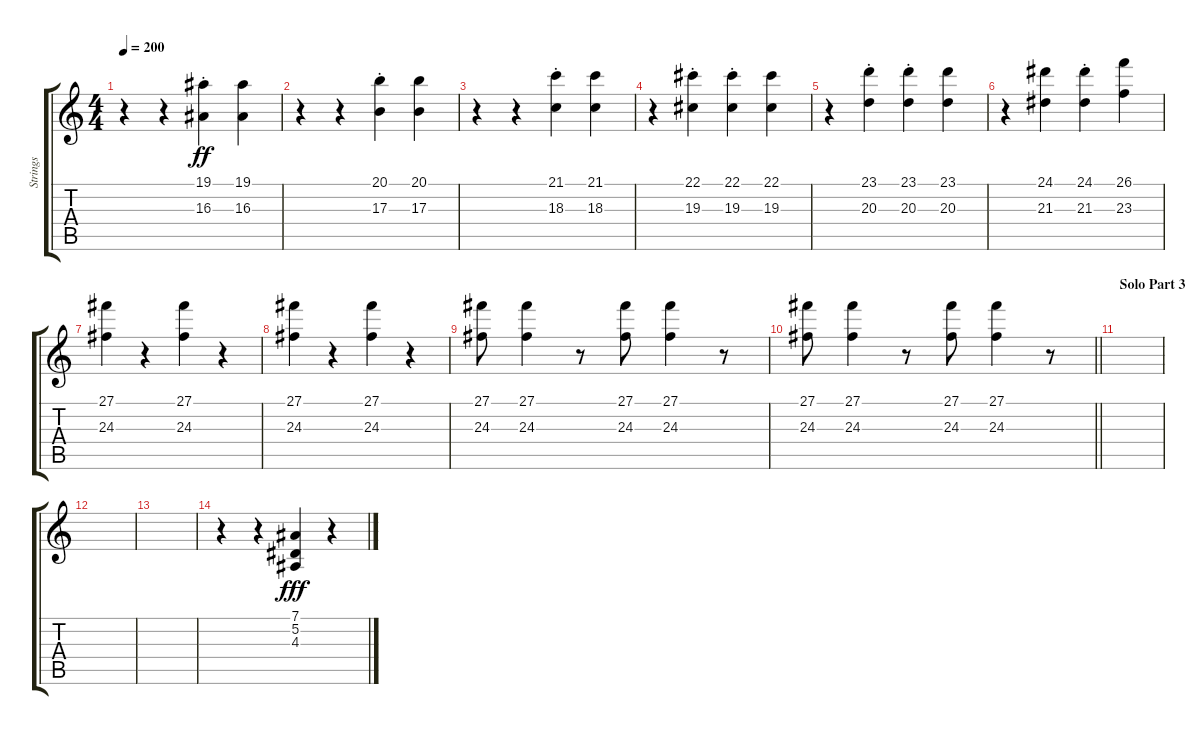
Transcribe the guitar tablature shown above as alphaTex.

\track ("Strings" "Strings") {instrument stringensemble1}
\staff {score tabs}
\tuning (Eb4 Bb3 Gb3 Db3 Ab2 Db2) {hide}
\ts (4 4)
\tempo 200
\clef g2
\ks c
r.4{dy ff} r.4 (19.1{st} 16.3{st}).4 (19.1 16.3).4 |
r.4 r.4 (20.1{st} 17.3{st}).4 (20.1 17.3).4 |
r.4 r.4 (21.1{st} 18.3{st}).4 (21.1 18.3).4 |
r.4 (22.1{st} 19.3{st}).4 (22.1{st} 19.3{st}).4 (22.1 19.3).4 |
r.4 (23.1{st} 20.3{st}).4 (23.1{st} 20.3{st}).4 (23.1 20.3).4 |
r.4 (24.1 21.3).4 (24.1{st} 21.3{st}).4 (26.1 23.3).4 |
(27.1 24.3).4 r.4 (27.1 24.3).4 r.4 |
(27.1 24.3).4 r.4 (27.1 24.3).4 r.4 |
(27.1 24.3).8 (27.1 24.3).4 r.8 (27.1 24.3).8 (27.1 24.3).4 r.8 |
\barLineRight lightlight
(27.1 24.3).8 (27.1 24.3).4 r.8 (27.1 24.3).8 (27.1 24.3).4 r.8 |
\section ("" "Solo Part 3")
|
|
|
r.4 r.4 (7.1 5.2 4.3).4{dy fff} r.4
